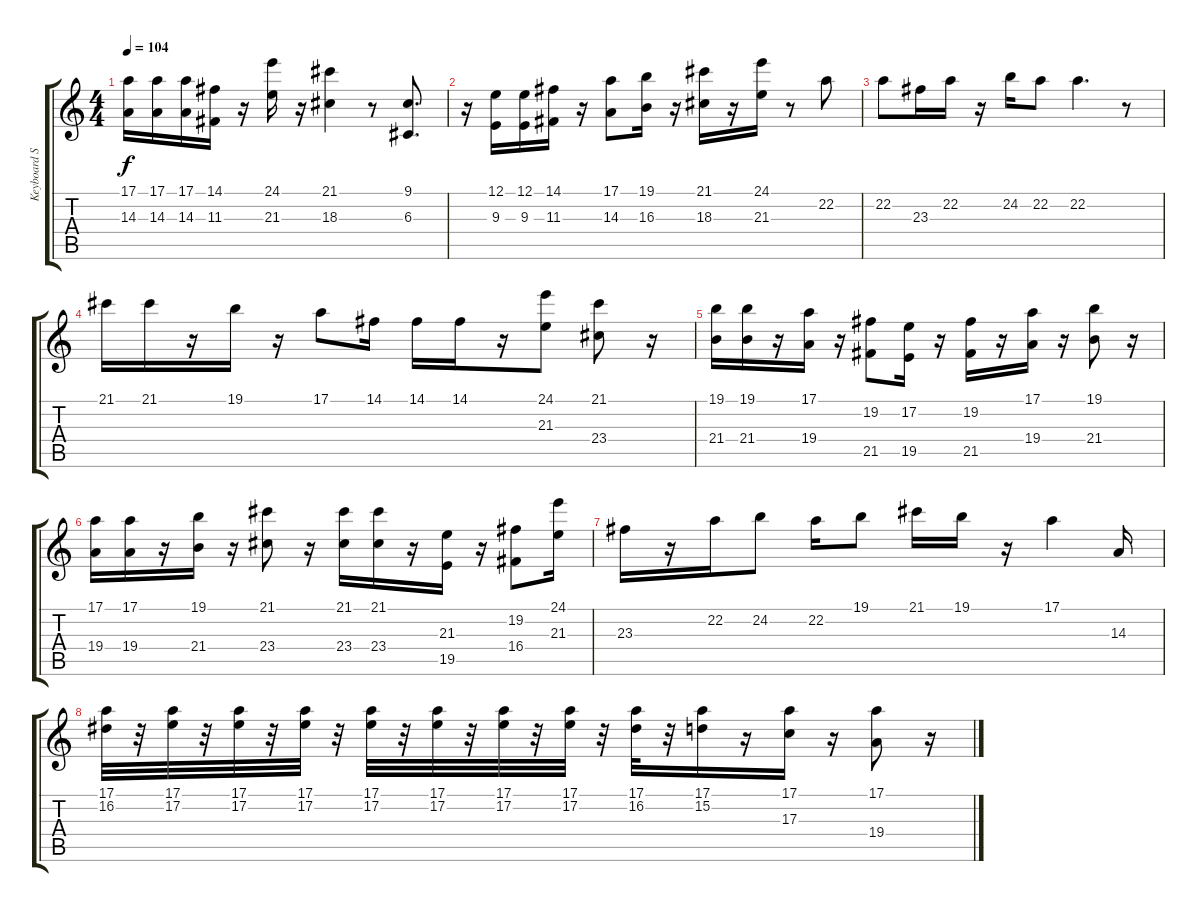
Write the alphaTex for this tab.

\track ("Keyboard Solo" "Keyboard S") {instrument brightacousticpiano}
\staff {score tabs}
\tuning (E4 B3 G3 D3 A2 E2) {hide}
\ts (4 4)
\tempo 104
\clef g2
\ks c
(17.1 14.3).16{dy f} (17.1 14.3).16 (17.1 14.3).16 (14.1 11.3).16 r.16 (24.1 21.3).16 r.16 (21.1 18.3).4 r.8 (9.1 6.3).8{d} |
r.16 (12.1 9.3).16 (12.1 9.3).16 (14.1 11.3).16 r.16 (17.1 14.3).8 (19.1 16.3).16 r.16 (21.1 18.3).16 r.16 (24.1 21.3).16 r.8 22.2.8 |
22.2.8 23.3.16 22.2.16 r.16 24.2.16 22.2.8 22.2.4{d} r.8 |
21.1.16 21.1.16 r.16 19.1.16 r.16 17.1.8 14.1.16 14.1.16 14.1.16 r.16 (24.1 21.3).8 (21.1 23.4).8 r.16 |
(19.1 21.4).16 (19.1 21.4).16 r.16 (17.1 19.4).16 r.16 (19.2 21.5).8 (17.2 19.5).16 r.16 (19.2 21.5).16 r.16 (17.1 19.4).16 r.16 (19.1 21.4).8 r.16 |
(17.1 19.4).16 (17.1 19.4).16 r.16 (19.1 21.4).16 r.16 (21.1 23.4).8 r.16 (21.1 23.4).16 (21.1 23.4).16 r.16 (21.3 19.5).16 r.16 (19.2 16.4).8 (24.1 21.3).16 |
23.3.16 r.16 22.2.16 24.2.8 22.2.16 19.1.8 21.1.16 19.1.16 r.16 17.1.4 14.3.16 |
(17.1 16.2).32 r.32 (17.1 17.2).32 r.32 (17.1 17.2).32 r.32 (17.1 17.2).32 r.32 (17.1 17.2).32 r.32 (17.1 17.2).32 r.32 (17.1 17.2).32 r.32 (17.1 17.2).32 r.32 (17.1 16.2).32 r.32 (17.1 15.2).16 r.16 (17.1 17.3).16 r.16 (17.1 19.4).8 r.16
